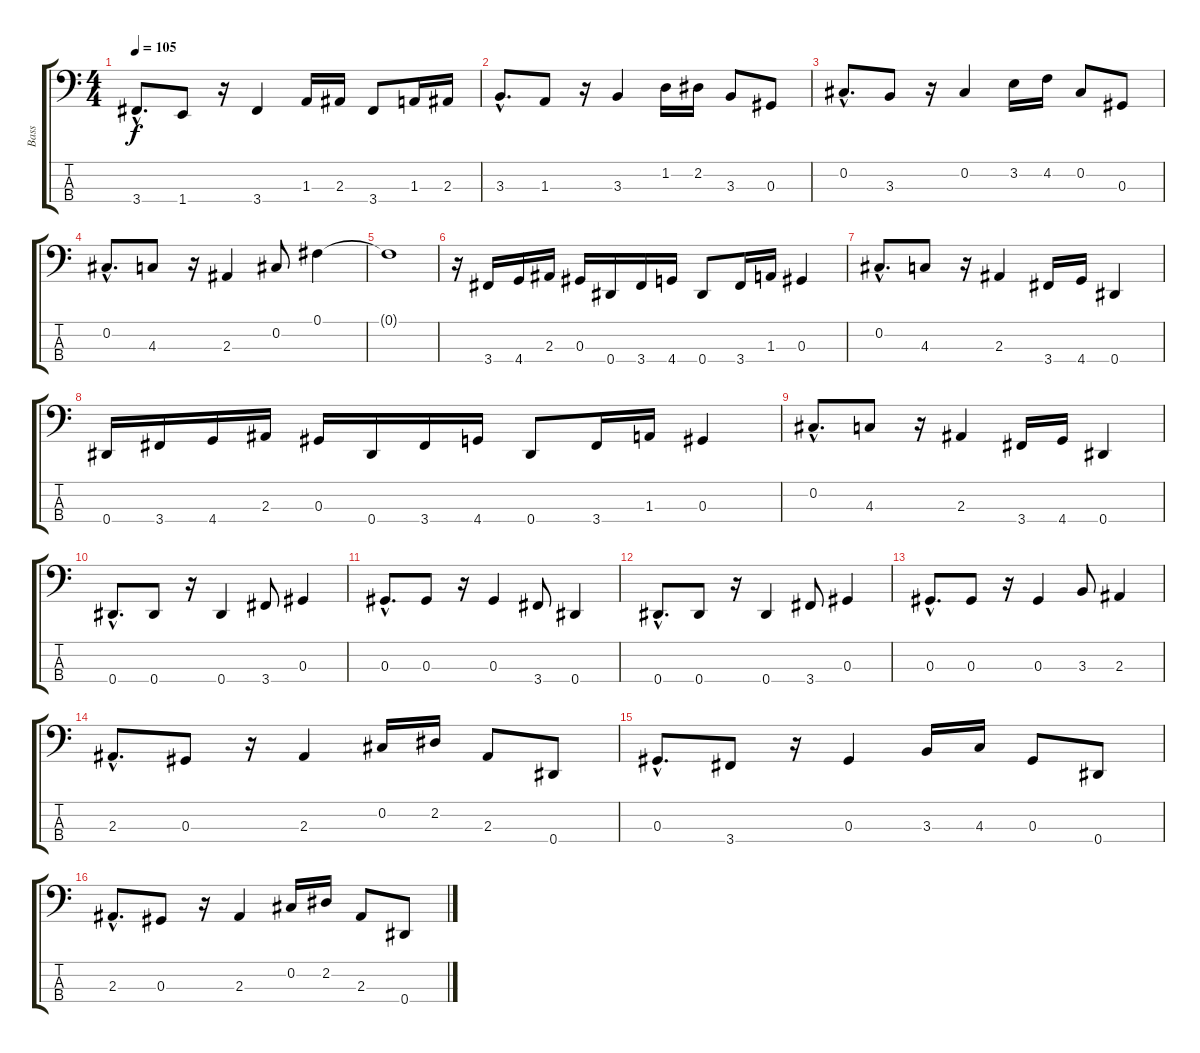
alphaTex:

\track ("Bass" "Bass") {instrument electricbassfinger}
\staff {score tabs}
\tuning (Gb2 Db2 Ab1 Eb1) {hide}
\ts (4 4)
\tempo 105
\clef f4
\ks c
3.4{hac}.8{d dy f} 1.4.8 r.16 3.4.4 1.3.16 2.3.16 3.4.8 1.3.16 2.3.16 |
3.3{hac}.8{d} 1.3.8 r.16 3.3.4 1.2.16 2.2.16 3.3.8 0.3.8 |
0.2{hac}.8{d} 3.3.8 r.16 0.2.4 3.2.16 4.2.16 0.2.8 0.3.8 |
0.2{hac}.8{d} 4.3.8 r.16 2.3.4 0.2.8 0.1.4 |
0.1{t}.1 |
r.16 3.4.16 4.4.16 2.3.16 0.3.16 0.4.16 3.4.16 4.4.16 0.4.8 3.4.16 1.3.16 0.3.4 |
0.2{hac}.8{d} 4.3.8 r.16 2.3.4 3.4.16 4.4.16 0.4.4 |
0.4.16 3.4.16 4.4.16 2.3.16 0.3.16 0.4.16 3.4.16 4.4.16 0.4.8 3.4.16 1.3.16 0.3.4 |
0.2{hac}.8{d} 4.3.8 r.16 2.3.4 3.4.16 4.4.16 0.4.4 |
0.4{hac}.8{d} 0.4.8 r.16 0.4.4 3.4.8 0.3.4 |
0.3{hac}.8{d} 0.3.8 r.16 0.3.4 3.4.8 0.4.4 |
0.4{hac}.8{d} 0.4.8 r.16 0.4.4 3.4.8 0.3.4 |
0.3{hac}.8{d} 0.3.8 r.16 0.3.4 3.3.8 2.3.4 |
2.3{hac}.8{d} 0.3.8 r.16 2.3.4 0.2.16 2.2.16 2.3.8 0.4.8 |
0.3{hac}.8{d} 3.4.8 r.16 0.3.4 3.3.16 4.3.16 0.3.8 0.4.8 |
2.3{hac}.8{d} 0.3.8 r.16 2.3.4 0.2.16 2.2.16 2.3.8 0.4.8
